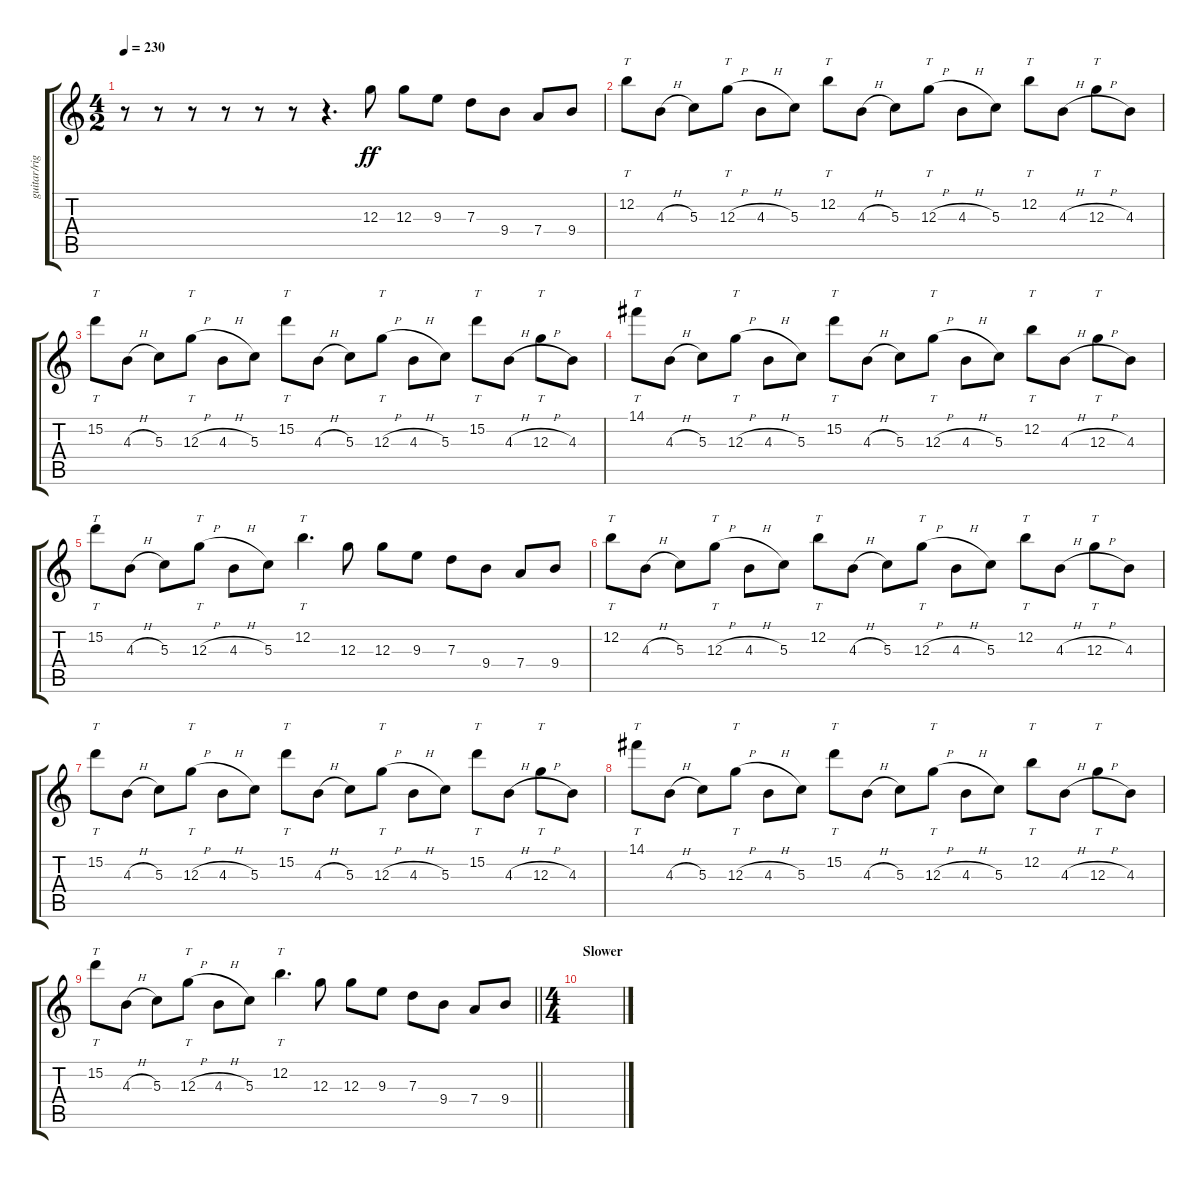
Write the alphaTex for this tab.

\track ("guitar/right" "guitar/rig") {instrument distortionguitar}
\staff {score tabs}
\tuning (E4 B3 G3 D3 A2 E2) {hide}
\ts (4 2)
\tempo 230
\clef g2
\ks c
r.8{dy f} r.8 r.8 r.8 r.8 r.8 r.4{d} 12.3.8{dy ff} 12.3.8 9.3.8 7.3.8 9.4.8 7.4.8 9.4.8 |
12.2.8{tt} 4.3{h}.8 5.3.8 12.3{h}.8{tt} 4.3{h}.8 5.3.8 12.2.8{tt} 4.3{h}.8 5.3.8 12.3{h}.8{tt} 4.3{h}.8 5.3.8 12.2.8{tt} 4.3{h}.8 12.3{h}.8{tt} 4.3.8 |
15.2.8{tt} 4.3{h}.8 5.3.8 12.3{h}.8{tt} 4.3{h}.8 5.3.8 15.2.8{tt} 4.3{h}.8 5.3.8 12.3{h}.8{tt} 4.3{h}.8 5.3.8 15.2.8{tt} 4.3{h}.8 12.3{h}.8{tt} 4.3.8 |
14.1.8{tt} 4.3{h}.8 5.3.8 12.3{h}.8{tt} 4.3{h}.8 5.3.8 15.2.8{tt} 4.3{h}.8 5.3.8 12.3{h}.8{tt} 4.3{h}.8 5.3.8 12.2.8{tt} 4.3{h}.8 12.3{h}.8{tt} 4.3.8 |
15.2.8{tt} 4.3{h}.8 5.3.8 12.3{h}.8{tt} 4.3{h}.8 5.3.8 12.2.4{tt d} 12.3.8 12.3.8 9.3.8 7.3.8 9.4.8 7.4.8 9.4.8 |
12.2.8{tt} 4.3{h}.8 5.3.8 12.3{h}.8{tt} 4.3{h}.8 5.3.8 12.2.8{tt} 4.3{h}.8 5.3.8 12.3{h}.8{tt} 4.3{h}.8 5.3.8 12.2.8{tt} 4.3{h}.8 12.3{h}.8{tt} 4.3.8 |
15.2.8{tt} 4.3{h}.8 5.3.8 12.3{h}.8{tt} 4.3{h}.8 5.3.8 15.2.8{tt} 4.3{h}.8 5.3.8 12.3{h}.8{tt} 4.3{h}.8 5.3.8 15.2.8{tt} 4.3{h}.8 12.3{h}.8{tt} 4.3.8 |
14.1.8{tt} 4.3{h}.8 5.3.8 12.3{h}.8{tt} 4.3{h}.8 5.3.8 15.2.8{tt} 4.3{h}.8 5.3.8 12.3{h}.8{tt} 4.3{h}.8 5.3.8 12.2.8{tt} 4.3{h}.8 12.3{h}.8{tt} 4.3.8 |
\barLineRight lightlight
15.2.8{tt} 4.3{h}.8 5.3.8 12.3{h}.8{tt} 4.3{h}.8 5.3.8 12.2.4{tt d} 12.3.8 12.3.8 9.3.8 7.3.8 9.4.8 7.4.8 9.4.8 |
\ts (4 4)
\section ("" "Slower")
